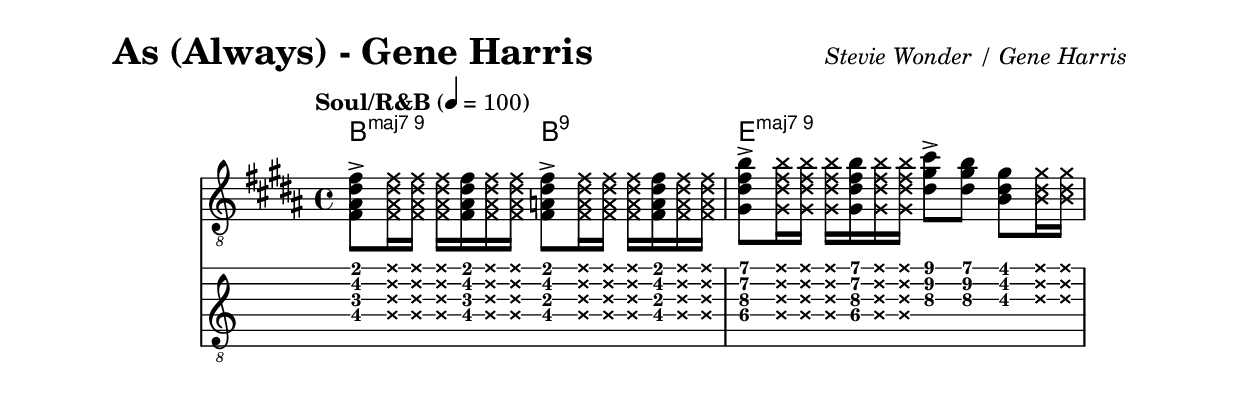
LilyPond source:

% LilyBin

\version "2.18.0"
\include "english.ly"

% If swing needed
%#(load "../scm/swing.scm")

\header {
  piece = \markup { \fontsize #4 \bold "As (Always) - Gene Harris" }
  opus = \markup { \italic "Stevie Wonder / Gene Harris" }
}

\paper { 
  left-margin = 0.75\in
  right-margin = 0.75\in
  top-margin = 1\in
  bottom-margin = 1\in
}

cbreak = { 
  \break
} 

sbreak = { \break }

global = {
  \tempo "Soul/R&B" 4 = 100
  \time 4/4
  % \compressFullBarRests
  % \override MultiMeasureRest.expand-limit = #2
}

my_notes = \relative c {
  \clef "G_8"
  \key b \major
  < fs as ds fs >8->
  < \deadNote fs \deadNote \deadNote as \deadNote ds \deadNote fs >16
  < \deadNote fs \deadNote \deadNote as \deadNote ds \deadNote fs >16

  < \deadNote fs \deadNote \deadNote as \deadNote ds \deadNote fs >16
  < fs as ds fs >16
  < \deadNote fs \deadNote \deadNote as \deadNote ds \deadNote fs >16
  < \deadNote fs \deadNote \deadNote as \deadNote ds \deadNote fs >16

  < fs a ds fs >8->
  < \deadNote fs \deadNote a \deadNote ds \deadNote fs >16
  < \deadNote fs \deadNote a \deadNote ds \deadNote fs >16

  < \deadNote fs \deadNote a \deadNote ds \deadNote fs >16
  < fs a ds fs >16
  < \deadNote fs \deadNote a \deadNote ds \deadNote fs >16
  < \deadNote fs \deadNote a \deadNote ds \deadNote fs >16
 
 |
  
  < gs ds' fs b >8->
  < \deadNote gs \deadNote ds' \deadNote fs \deadNote b >16
  < \deadNote gs \deadNote ds' \deadNote fs \deadNote b >16

  < \deadNote gs \deadNote ds' \deadNote fs \deadNote b >16
  < gs ds' fs b >16
  < \deadNote gs \deadNote ds' \deadNote fs \deadNote b >16
  < \deadNote gs \deadNote ds' \deadNote fs \deadNote b >16
  
  < ds' gs cs >8->
  < ds gs b >8
  
  < b ds gs >8
  < \deadNote b \deadNote ds \deadNote gs >16
  < \deadNote b \deadNote ds \deadNote gs >16

  |  

}

my_chords = \chordmode {
  \set majorSevenSymbol = \markup { maj7 }
  b2:maj9 b:9 | e1:maj9 
}

my_music = <<
  \new ChordNames {
    \set ChordNames.midiInstrument = "percussive organ"
    \set ChordNames.midiMaximumVolume = #0.2
    \set chordChanges = ##t
    \global
    \my_chords
  }
  \new Staff {
    \set Staff.midiInstrument = #"electric bass (finger)"
    \set Staff.midiMinimumVolume = #0.7
    \set Staff.midiMaximumVolume = #0.95
    \global
    \my_notes
  }
  \tag #'scoreOnly
  \new TabStaff
    \with { stringTunings = #guitar-tuning } 
  { 
    %%\set TabStaff.minimumFret = #3f
    \set TabStaff.restrainOpenStrings = ##t
    \global
    \my_notes
  }
>>
  
\score {
  \removeWithTag #'midiOnly \my_music
  \layout {
    \context {
      \Score \override StringNumber #'stencil = ##f 
    }
  }
}

\score {
  \removeWithTag #'scoreOnly \unfoldRepeats \my_music
  \midi {}
}
